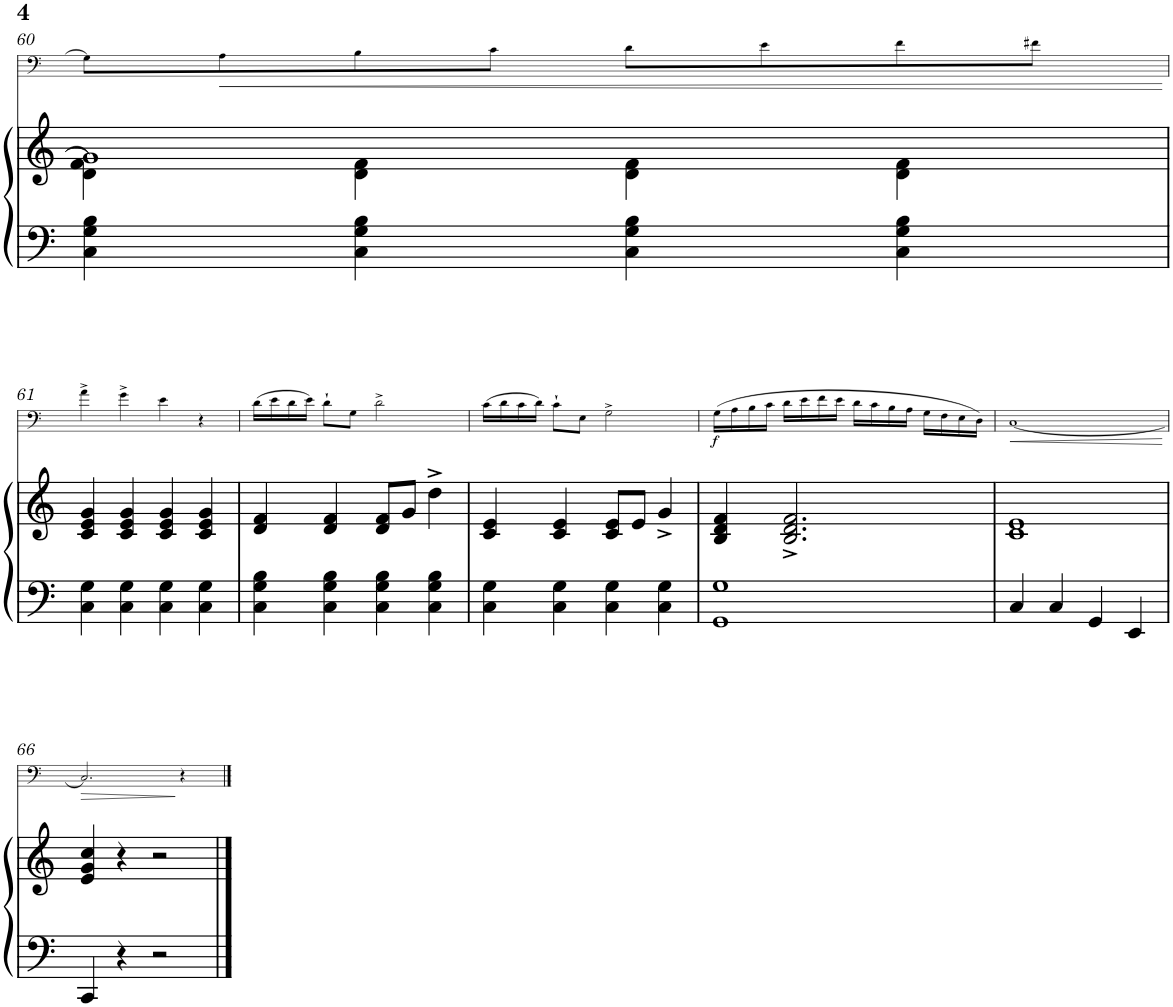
**kern	**kern	**kern	**dynam
*part2	*part2	*part1	*part1
*staff3	*staff2	*staff1	*staff1
*I"Piano	*	*I"Trombone	*
*I'Pno	*	*I'Trb	*
!!LO:PB:g=z
*clefF4	*clefG2	*clefF4	*
*k[]	*k[]	*k[]	*
*M4/4	*M4/4	*M4/4	*
*met(c)	*met(c)	*met(c)	*
=60	=60	=60	=60
*	*^	*	*
4C\ 4G\ 4B\	4d\ 4f\	1g	8G\L]	.
!	!	!	!	!LO:HP:b
.	.	.	8A\	<
4C\ 4G\ 4B\	4d\ 4f\	.	8B\	.
.	.	.	8c\J	.
4C\ 4G\ 4B\	4d\ 4f\	.	8d\L	.
.	.	.	8e\	.
4C\ 4G\ 4B\	4d\ 4f\	.	8f\	.
.	.	.	8f#X\J	.
*	*v	*v	*	*
.	.	.	[
!!LO:LB:g=z
=61	=61	=61	=61
4C\ 4G\	4c/ 4e/ 4g/	4a^\	.
4C\ 4G\	4c/ 4e/ 4g/	4g^\	.
4C\ 4G\	4c/ 4e/ 4g/	4e\	.
4C\ 4G\	4c/ 4e/ 4g/	4r	.
=62	=62	=62	=62
4C\ 4G\ 4B\	4d/ 4f/	(16d\LL	.
.	.	16e\	.
.	.	16d\	.
.	.	16e\JJ)	.
4C\ 4G\ 4B\	4d/ 4f/	8d`\L	.
.	.	8G\J	.
4C\ 4G\ 4B\	8d/ 8f/L	2d^\	.
.	8g/J	.	.
4C\ 4G\ 4B\	4dd^\	.	.
=63	=63	=63	=63
4C\ 4G\	4c/ 4e/	(16c\LL	.
.	.	16d\	.
.	.	16c\	.
.	.	16d\JJ)	.
4C\ 4G\	4c/ 4e/	8c`\L	.
.	.	8E\J	.
4C\ 4G\	8c/ 8e/L	2G^\	.
.	8e/J	.	.
4C\ 4G\	4g^/	.	.
=64	=64	=64	=64
!	!	!	!LO:DY:b
1GG 1G	4B/ 4d/ 4f/	(16G\LL	f
.	.	16A\	.
.	.	16B\	.
.	.	16c\JJ	.
.	2.B/^ 2.d/^ 2.f/^	16d\LL	.
.	.	16e\	.
.	.	16f\	.
.	.	16e\JJ	.
.	.	16d\LL	.
.	.	16c\	.
.	.	16B\	.
.	.	16A\JJ	.
.	.	16G\LL	.
.	.	16F\	.
.	.	16E\	.
.	.	16D\JJ)	.
=65	=65	=65	=65
!	!	!	!LO:HP:b
4C/	1c 1e	[1C	<
4C/	.	.	.
4GG/	.	.	.
4EE/	.	.	.
.	.	.	[
!!LO:LB:g=z
=66	=66	=66	=66
!	!	!	!LO:HP:b
4CC/	4e/ 4g/ 4cc/	2.C/]	>
4r	4r	.	.
2r	2r	.	.
.	.	4r	]
==	==	==	==
*-	*-	*-	*-
